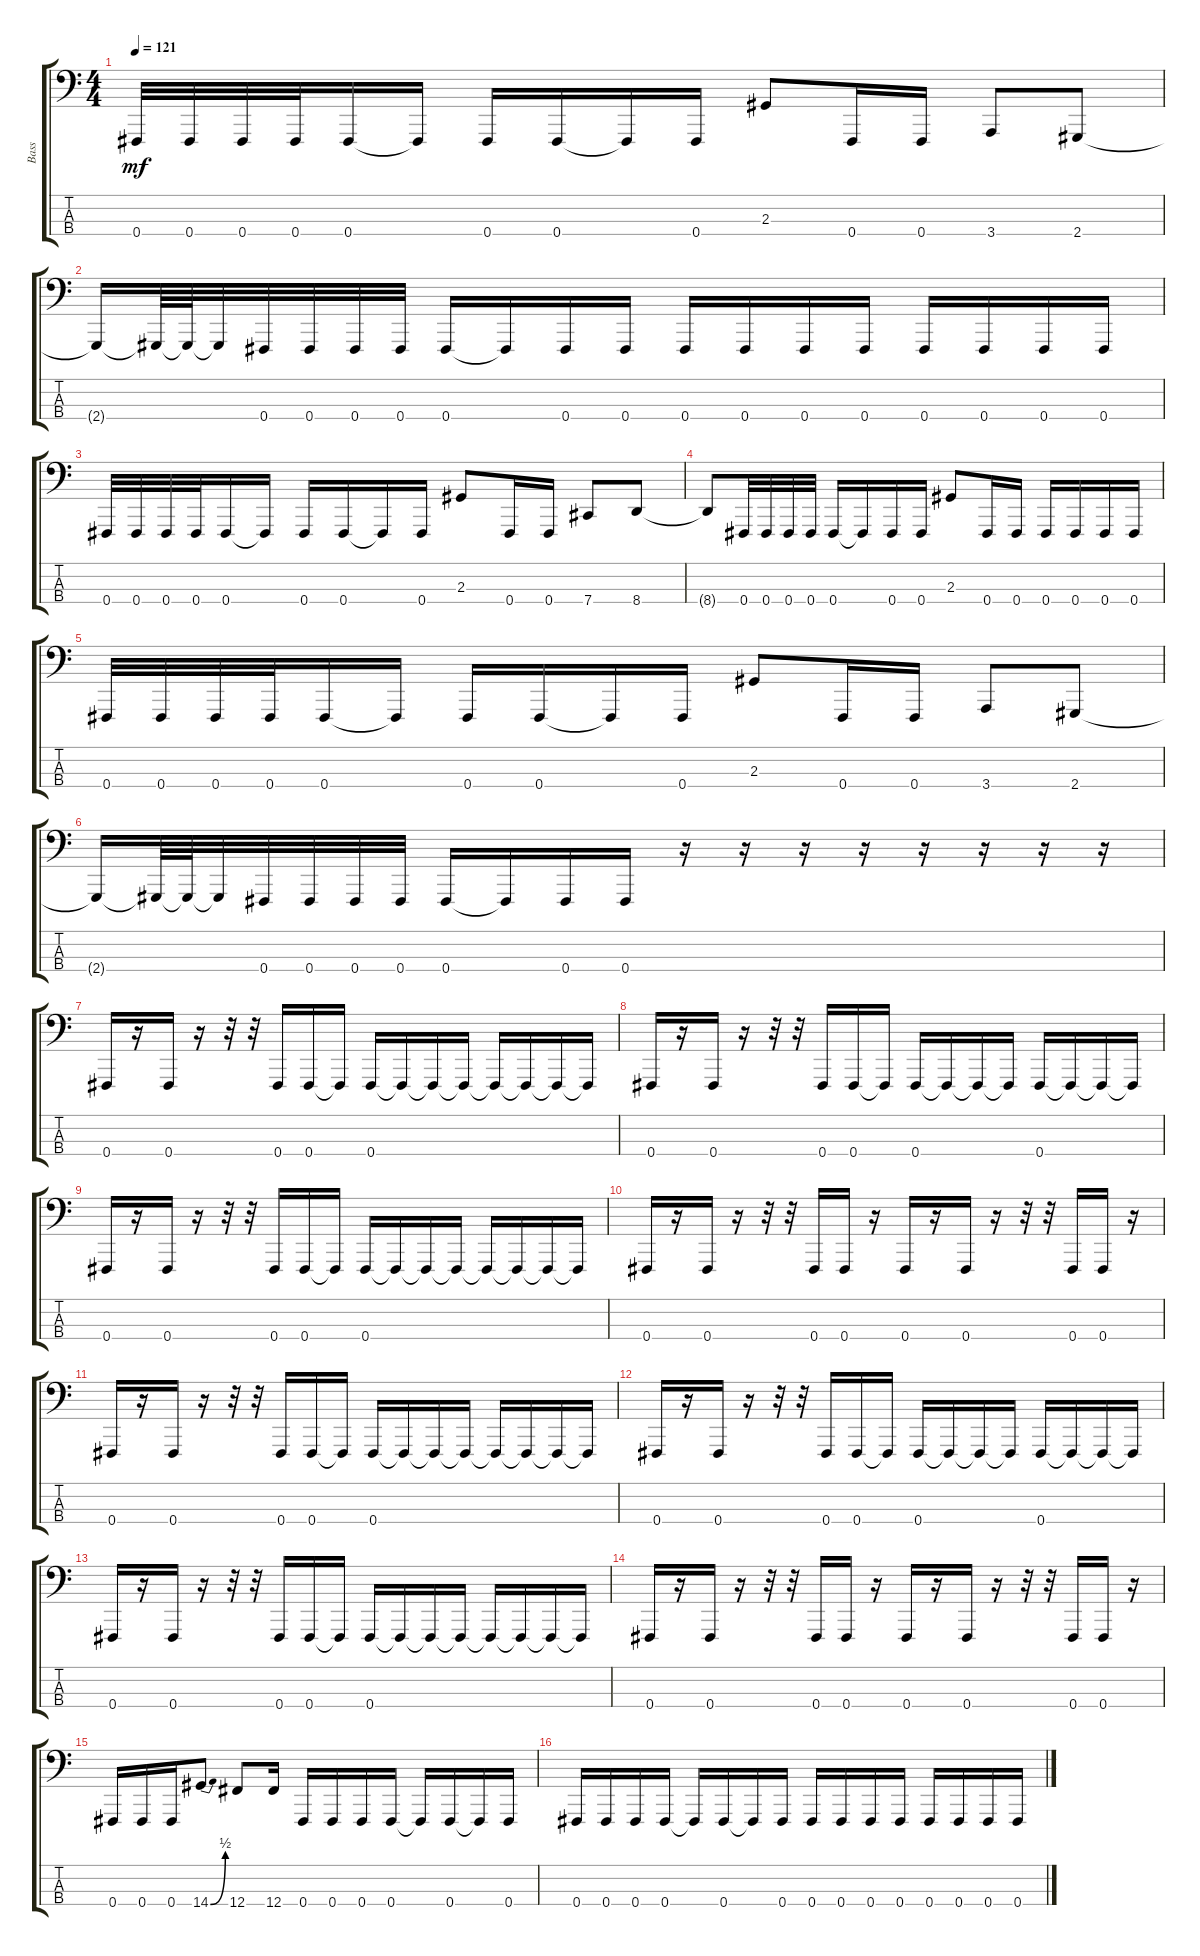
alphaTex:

\track ("Bass" "Bass") {instrument electricbassfinger}
\staff {score tabs}
\tuning (E2 B1 Gb1 Gb0) {hide}
\ts (4 4)
\tempo 121
\clef f4
\ks c
0.4.32{dy mf} 0.4.32 0.4.32 0.4.32 0.4.16 0.4{t}.16 0.4.16 0.4.16 0.4{t}.16 0.4.16 2.3.8 0.4.16 0.4.16 3.4.8 2.4.8 |
2.4{t}.16 2.4{t}.64 2.4{t}.64 2.4{t}.32 0.4.32 0.4.32 0.4.32 0.4.32 0.4.16 0.4{t}.16 0.4.16 0.4.16 0.4.16 0.4.16 0.4.16 0.4.16 0.4.16 0.4.16 0.4.16 0.4.16 |
0.4.32 0.4.32 0.4.32 0.4.32 0.4.16 0.4{t}.16 0.4.16 0.4.16 0.4{t}.16 0.4.16 2.3.8 0.4.16 0.4.16 7.4.8 8.4.8 |
8.4{t}.8 0.4.32 0.4.32 0.4.32 0.4.32 0.4.16 0.4{t}.16 0.4.16 0.4.16 2.3.8 0.4.16 0.4.16 0.4.16 0.4.16 0.4.16 0.4.16 |
0.4.32 0.4.32 0.4.32 0.4.32 0.4.16 0.4{t}.16 0.4.16 0.4.16 0.4{t}.16 0.4.16 2.3.8 0.4.16 0.4.16 3.4.8 2.4.8 |
2.4{t}.16 2.4{t}.64 2.4{t}.64 2.4{t}.32 0.4.32 0.4.32 0.4.32 0.4.32 0.4.16 0.4{t}.16 0.4.16 0.4.16 r.16 r.16 r.16 r.16 r.16 r.16 r.16 r.16 |
0.4.16 r.16 0.4.16 r.16 r.32 r.32 0.4.16 0.4.16 0.4{t}.16 0.4.16 0.4{t}.16 0.4{t}.16 0.4{t}.16 0.4{t}.16 0.4{t}.16 0.4{t}.16 0.4{t}.16 |
0.4.16 r.16 0.4.16 r.16 r.32 r.32 0.4.16 0.4.16 0.4{t}.16 0.4.16 0.4{t}.16 0.4{t}.16 0.4{t}.16 0.4.16 0.4{t}.16 0.4{t}.16 0.4{t}.16 |
0.4.16 r.16 0.4.16 r.16 r.32 r.32 0.4.16 0.4.16 0.4{t}.16 0.4.16 0.4{t}.16 0.4{t}.16 0.4{t}.16 0.4{t}.16 0.4{t}.16 0.4{t}.16 0.4{t}.16 |
0.4.16 r.16 0.4.16 r.16 r.32 r.32 0.4.16 0.4.16 r.16 0.4.16 r.16 0.4.16 r.16 r.32 r.32 0.4.16 0.4.16 r.16 |
0.4.16 r.16 0.4.16 r.16 r.32 r.32 0.4.16 0.4.16 0.4{t}.16 0.4.16 0.4{t}.16 0.4{t}.16 0.4{t}.16 0.4{t}.16 0.4{t}.16 0.4{t}.16 0.4{t}.16 |
0.4.16 r.16 0.4.16 r.16 r.32 r.32 0.4.16 0.4.16 0.4{t}.16 0.4.16 0.4{t}.16 0.4{t}.16 0.4{t}.16 0.4.16 0.4{t}.16 0.4{t}.16 0.4{t}.16 |
0.4.16 r.16 0.4.16 r.16 r.32 r.32 0.4.16 0.4.16 0.4{t}.16 0.4.16 0.4{t}.16 0.4{t}.16 0.4{t}.16 0.4{t}.16 0.4{t}.16 0.4{t}.16 0.4{t}.16 |
0.4.16 r.16 0.4.16 r.16 r.32 r.32 0.4.16 0.4.16 r.16 0.4.16 r.16 0.4.16 r.16 r.32 r.32 0.4.16 0.4.16 r.16 |
0.4.16 0.4.16 0.4.16 14.4{be (bend 0 0 60 2)}.8 12.4.8 12.4.16 0.4.16 0.4.16 0.4.16 0.4.16 0.4{t}.16 0.4.16 0.4{t}.16 0.4.16 |
0.4.16 0.4.16 0.4.16 0.4.16 0.4{t}.16 0.4.16 0.4{t}.16 0.4.16 0.4.16 0.4.16 0.4.16 0.4.16 0.4.16 0.4.16 0.4.16 0.4.16
